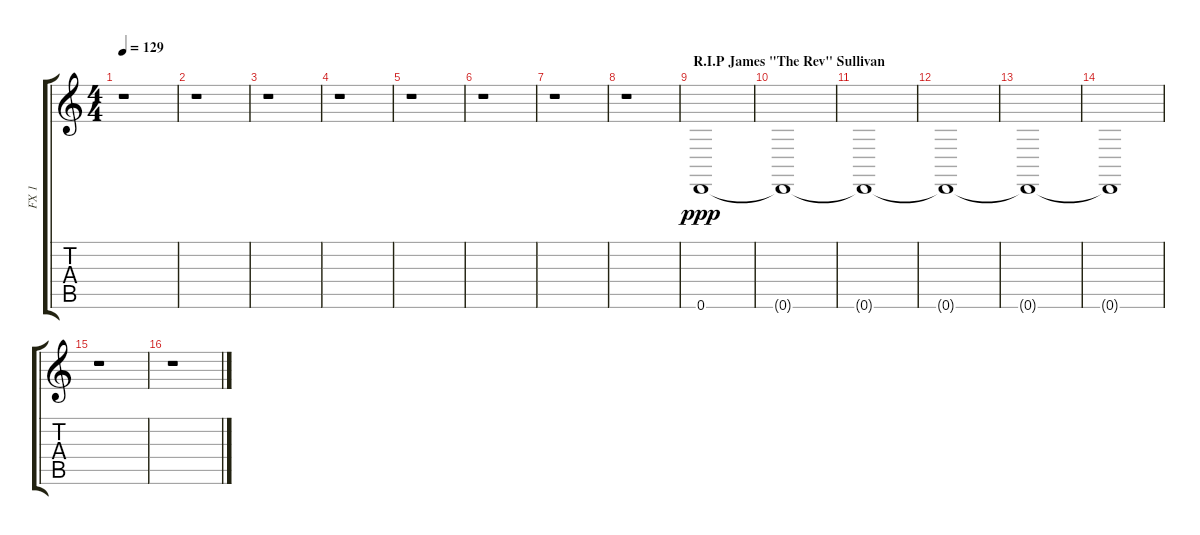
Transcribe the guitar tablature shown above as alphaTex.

\track ("FX 1" "FX 1") {instrument pad1newage}
\staff {score tabs}
\tuning (E4 B3 G3 D3 A2 D2) {hide}
\ts (4 4)
\tempo 129
\clef g2
\ks c
r.1{dy mf} |
r.1 |
r.1 |
r.1 |
r.1 |
r.1 |
r.1 |
r.1 |
\section ("" "R.I.P James \"The Rev\" Sullivan")
0.6.1{dy ppp} |
0.6{t}.1 |
0.6{t}.1 |
0.6{t}.1 |
0.6{t}.1 |
0.6{t}.1 |
r.1 |
r.1
